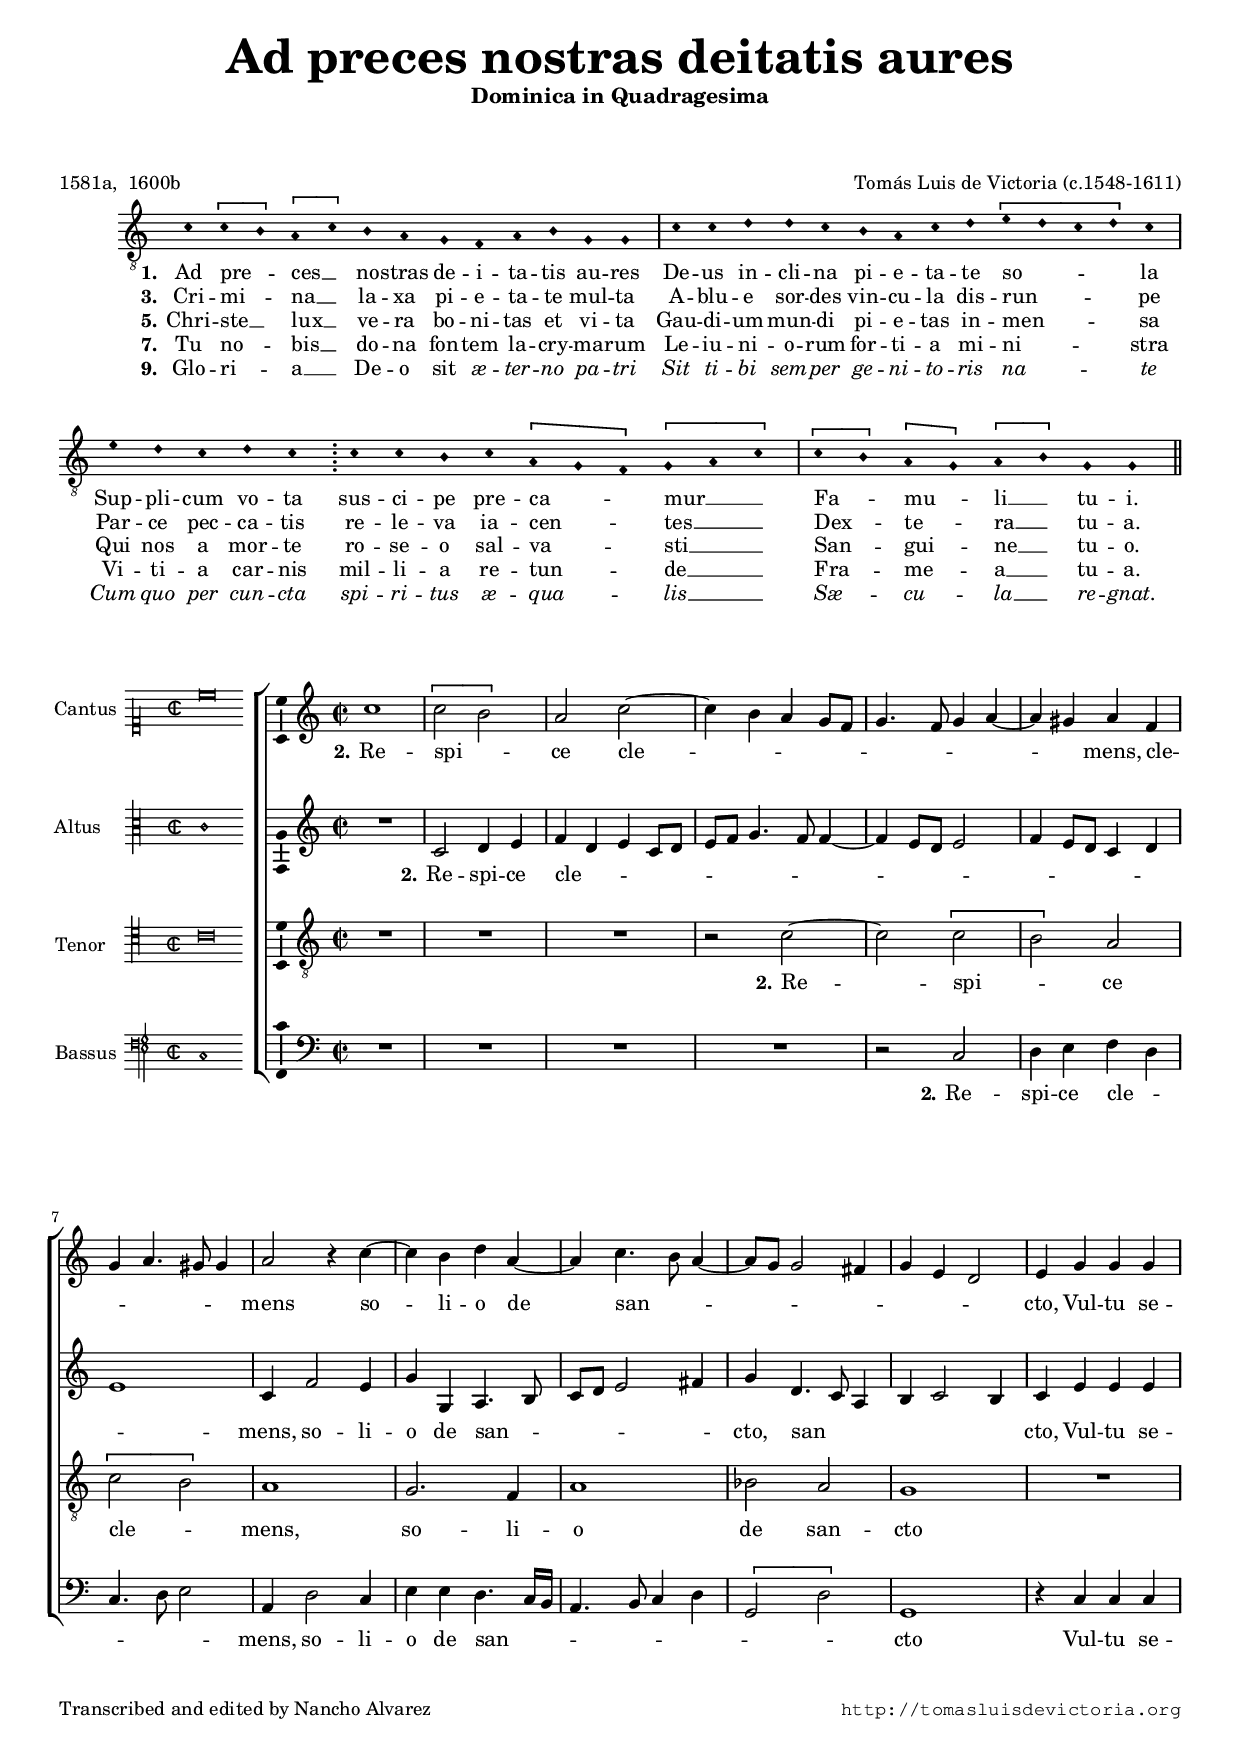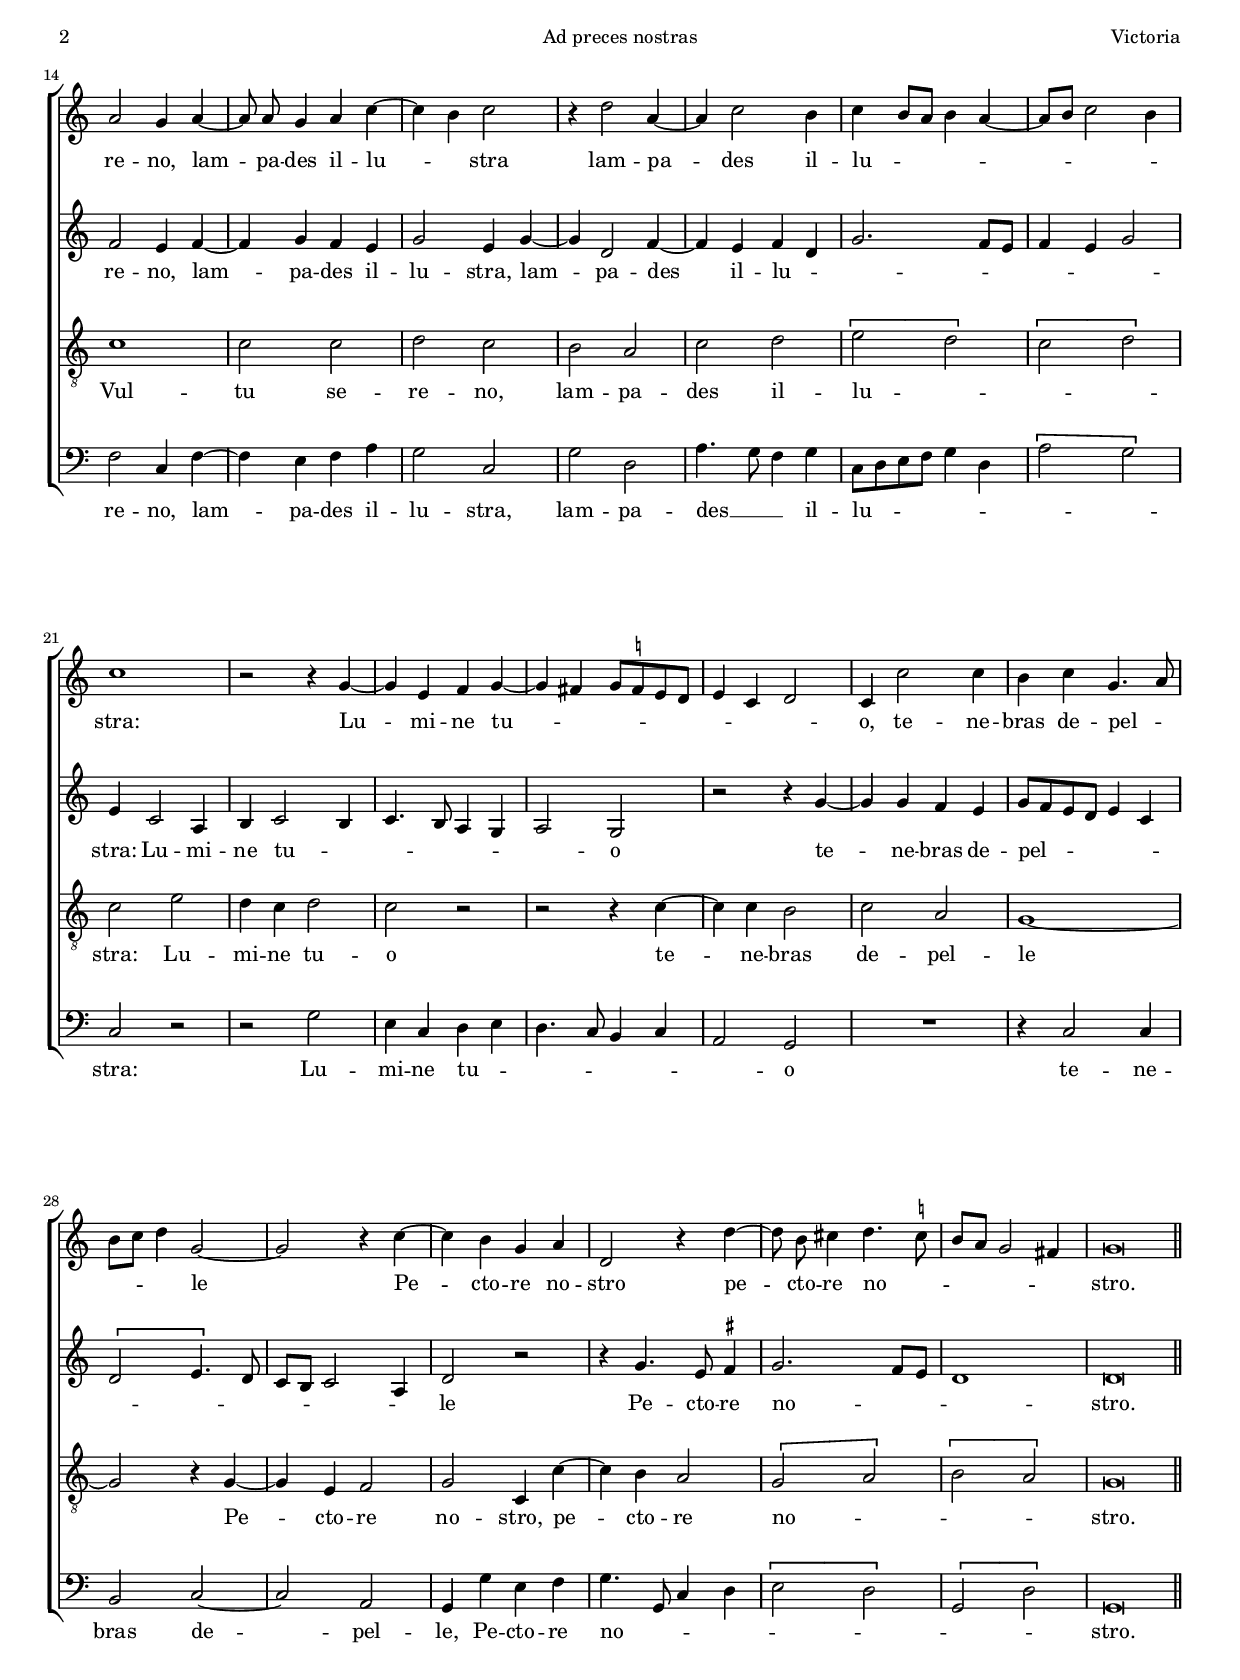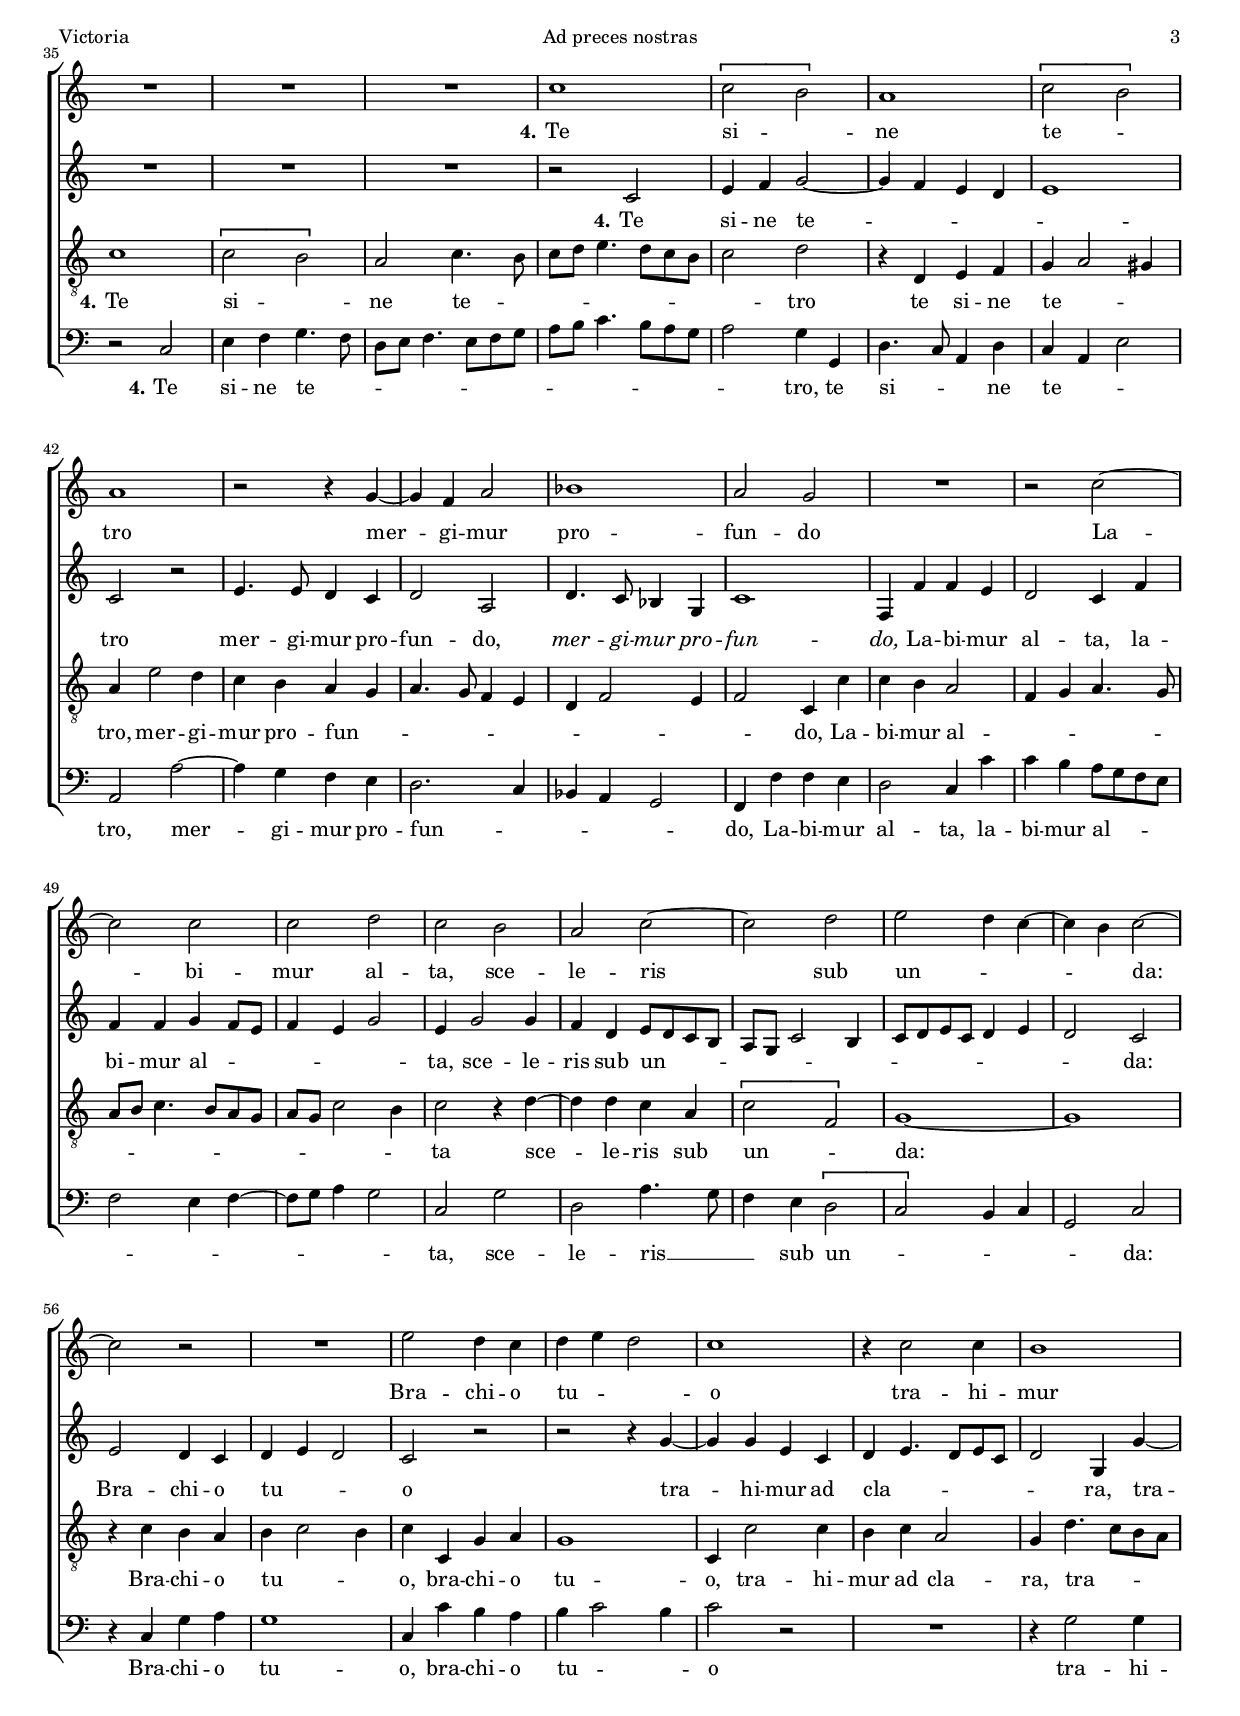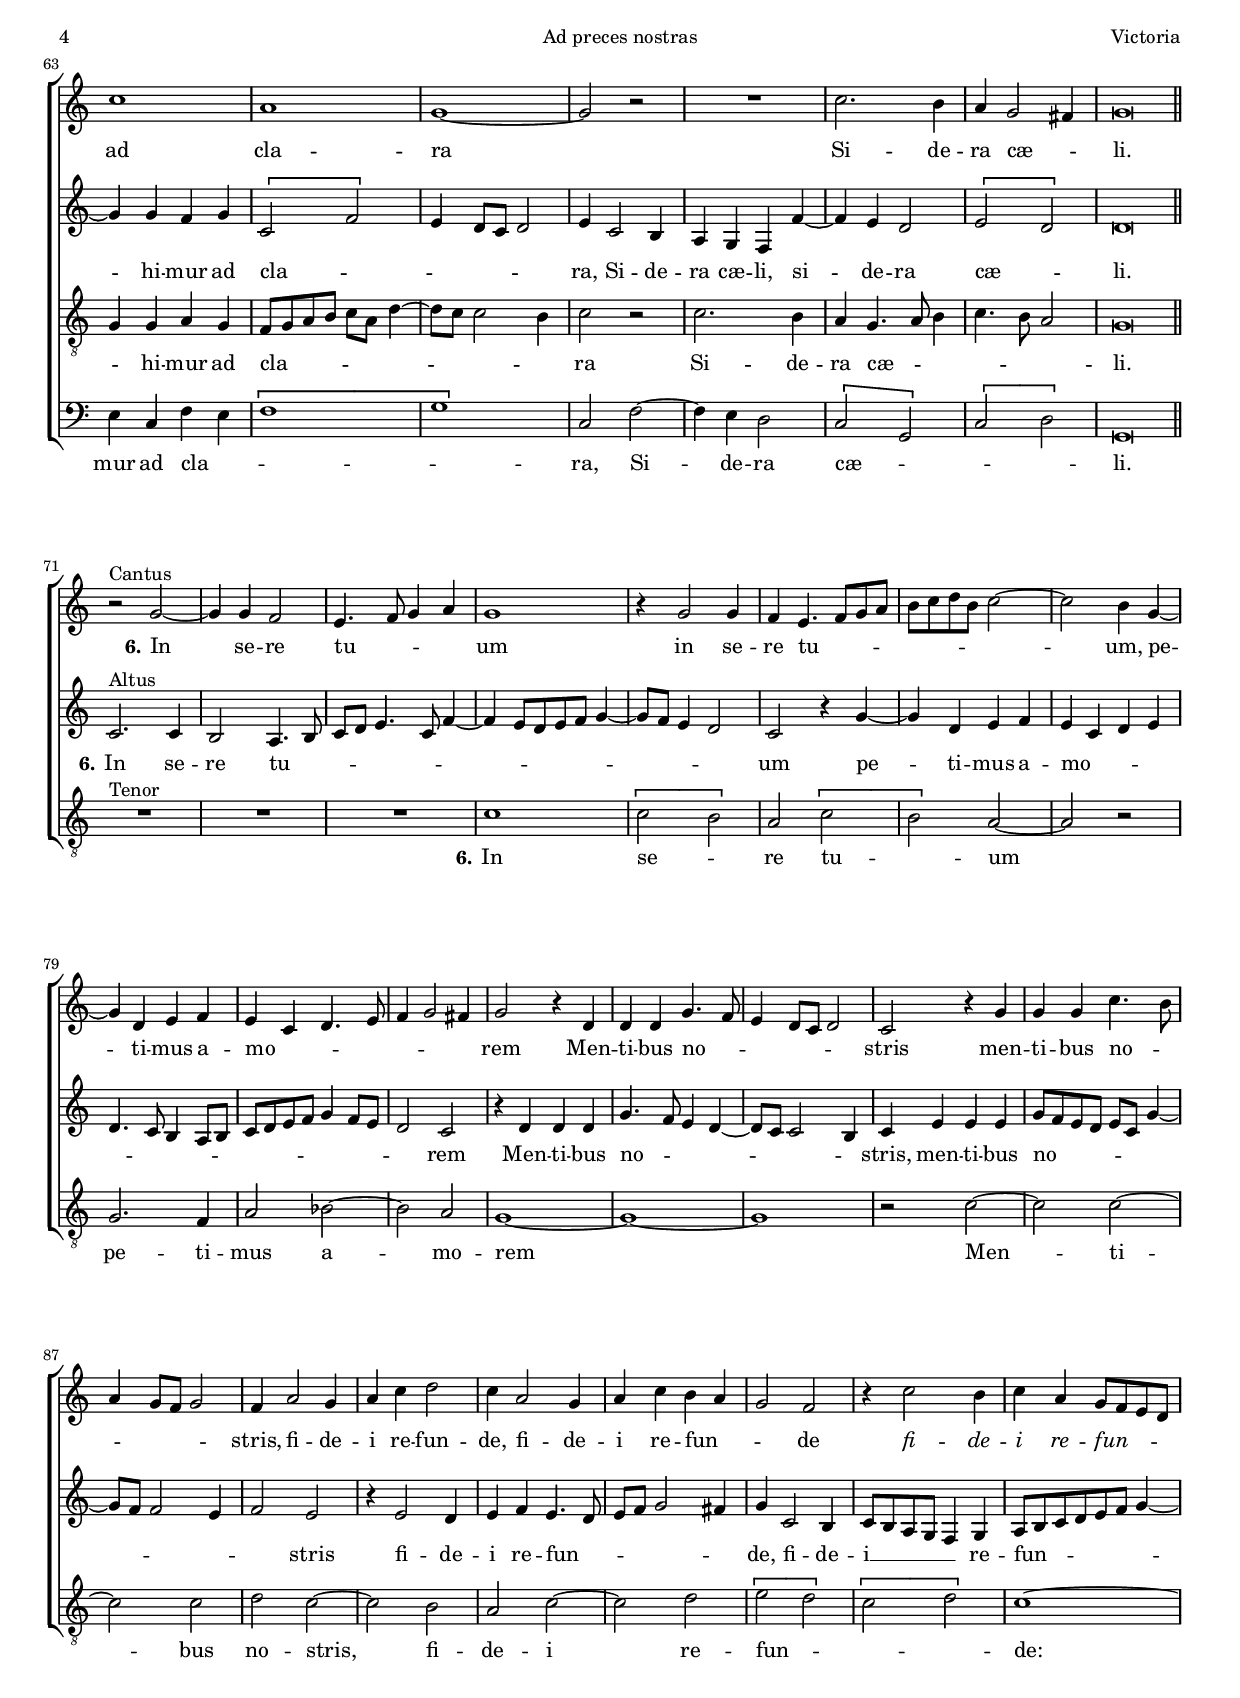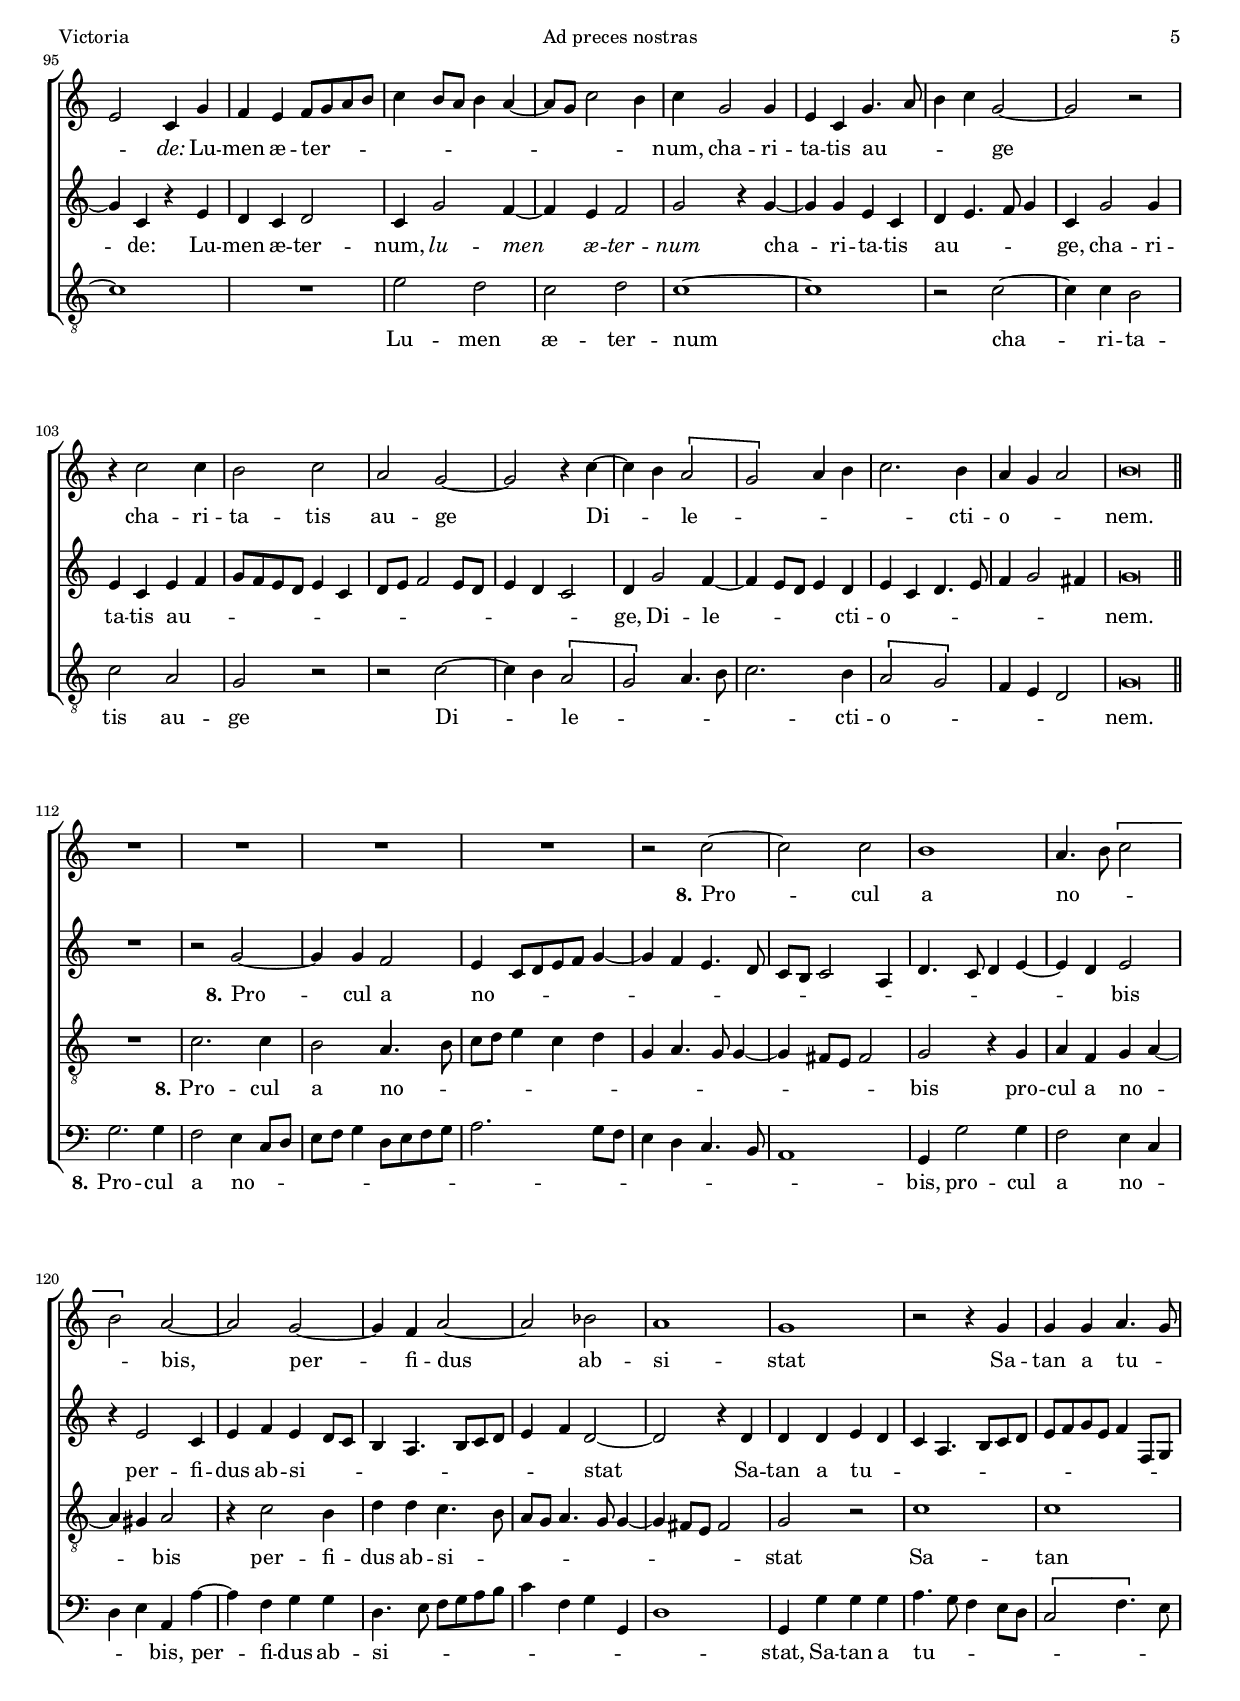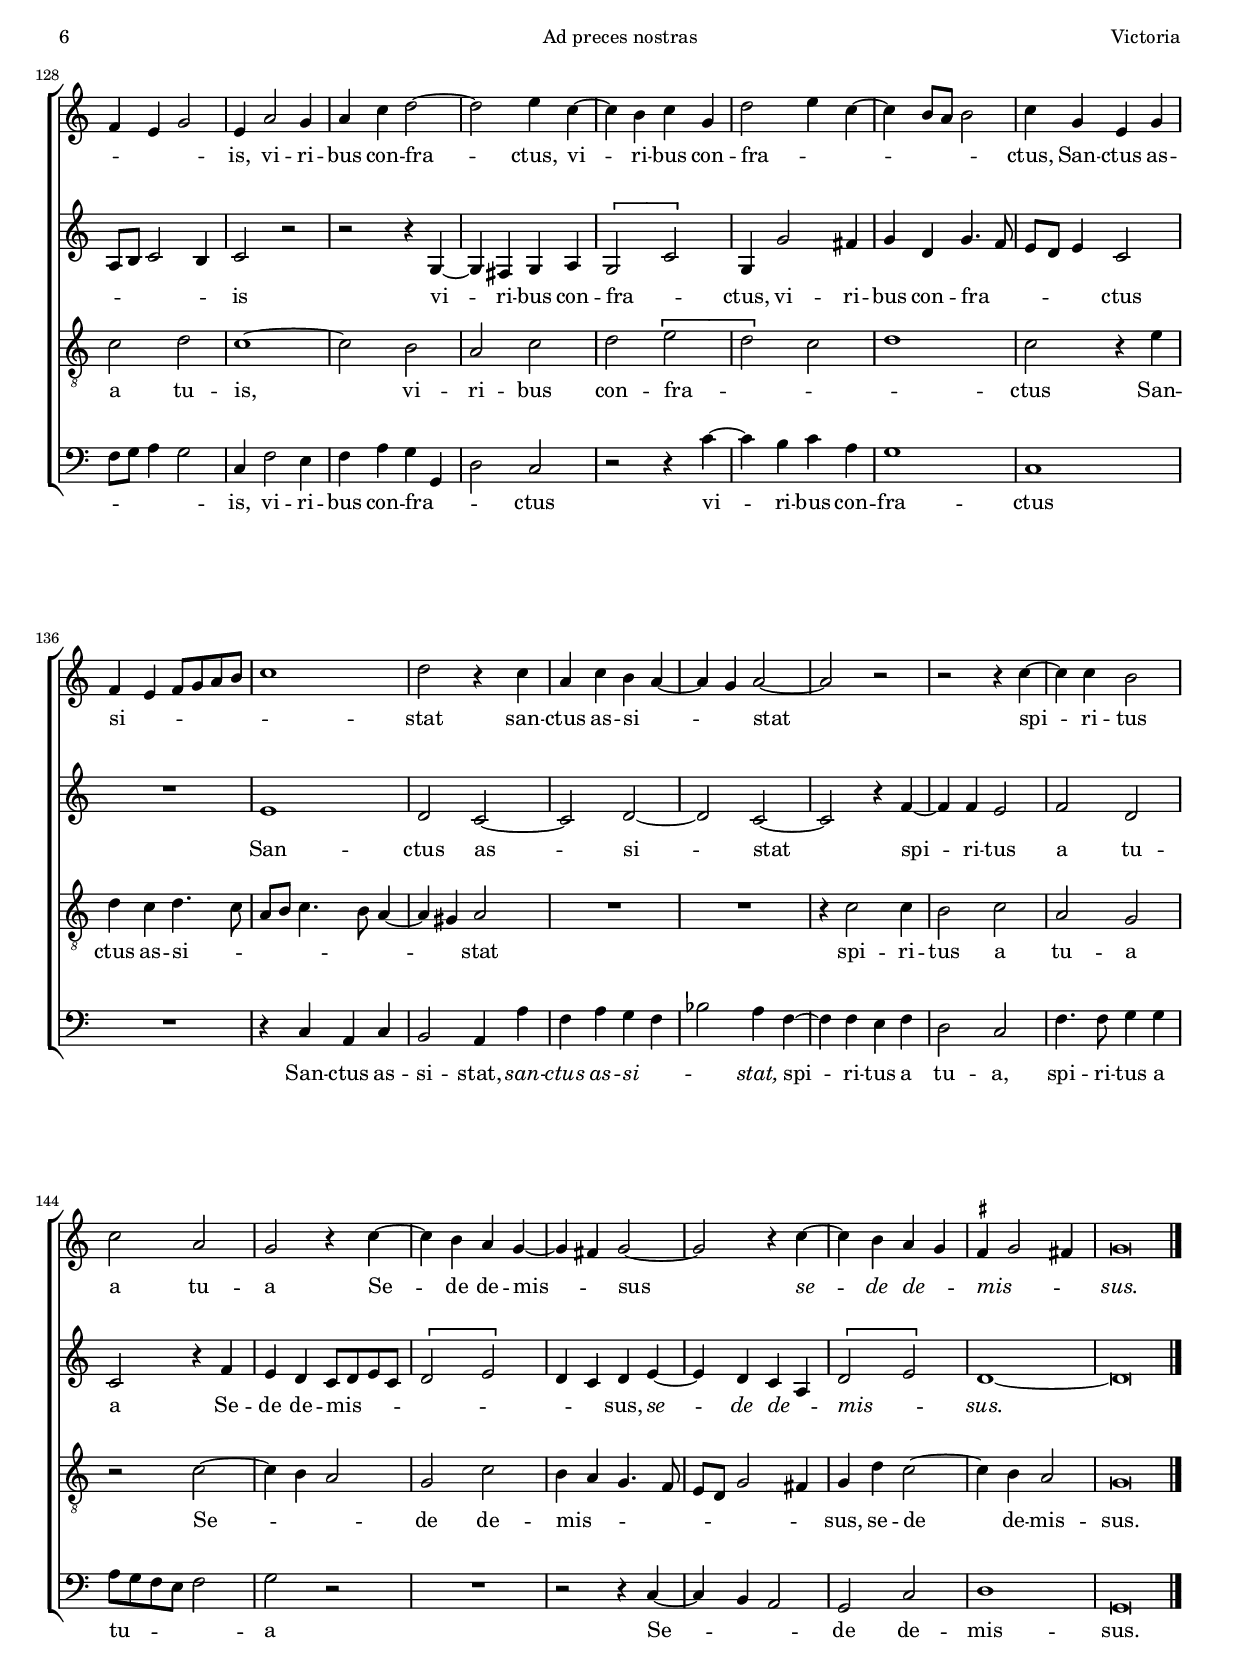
\version "2.18.0"

#(set-default-paper-size "a4")
#(set-global-staff-size 16.5)
#(ly:set-option 'point-and-click #f)
%mobile -s15.5 -i3.2

italicas=\override LyricText.font-shape = #'italic
rectas=\override LyricText.font-shape = #'upright
ss=\once \set suggestAccidentals = ##t
incipitwidth = 20

htitle="Ad preces nostras"
hcomposer="Victoria"

\header {
	title=\markup{\fontsize #4 "Ad preces nostras deitatis aures"}
	subtitle="Dominica in Quadragesima"
	subsubtitle=\markup{\null \vspace #2 }
	composer="Tomás Luis de Victoria (c.1548-1611)"
        pdfauthor=\composer
	%opus="(-)"
	poet="1581a,  1600b"
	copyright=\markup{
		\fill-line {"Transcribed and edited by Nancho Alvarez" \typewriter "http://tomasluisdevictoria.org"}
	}
%	tagline=""
}

\score {\transpose c c {
<<
         \new Voice = "canto" {
                 \override Staff.TimeSignature.stencil = #'()
                 \override Stem.transparent = ##t
                 \set Score.timing = ##f
                 \override NoteHead.style = #'neomensural         
                 \override LigatureBracket.padding = #1
                 \key a \minor \clef "G_8" 
                 c'4 \[c' b\] \[a c'\] b a g f a b g g \bar "|"
                 c' c' d' d' c' b a c' d' \[e' d' c' d'\] c' \bar "|"
                 e' d' c' d' c' \bar ";"
                 c' c' b c' \[a g f\] \[g a c'\] \bar "|"
                 \[c' b\] \[a g\] \[a b\] g g \bar "||"
         }
         \new Lyrics \lyricsto "canto" {
         	 \set stanza = "1."
         	 Ad pre -- _ ces __ _ no -- stras de -- i -- ta -- tis au -- res
         	 De -- us in -- cli -- na pi -- e -- ta -- te so -- _ _ _ la
         	 Sup -- pli -- cum vo -- ta 
         	 sus -- ci -- pe pre -- ca -- _ _ mur __ _ _ 
         	 Fa -- _ mu -- _ li __ _ tu -- i.
         }
         \new Lyrics \lyricsto "canto" {
         	 \set stanza = "3."
         	 Cri -- mi -- _ na __ _ la -- xa pi -- e -- ta -- te mul -- ta
         	 A -- blu -- e sor -- des vin -- cu -- la dis -- run -- _ _ _ pe % sorde
         	 Par -- ce pec -- ca -- tis
         	 re -- le -- va ia -- cen -- _ _ tes __ _ _ 
         	 Dex -- _ te -- _ ra __ _ tu -- a.
         }
         \new Lyrics \lyricsto "canto" {
         	 \set stanza = "5."
         	 Chri -- ste __ _ lux __ _ ve -- ra bo -- ni -- tas et vi -- ta
         	 Gau -- di -- um mun -- di pi -- e -- tas in -- men -- _ _ _ sa
         	 Qui nos a mor -- te
         	 ro -- se -- o sal -- va -- _ _ sti __ _ _ 
         	 San -- _ gui -- _ ne __ _ tu -- o.
         }
         \new Lyrics \lyricsto "canto" {
         	 \set stanza = "7."
         	 Tu no -- _ bis __ _ do -- na fon -- tem la -- cry -- ma -- rum
         	 Le -- iu -- ni -- o -- rum for -- ti -- a mi -- ni -- _ _ _ stra % teiuniorum?
         	 Vi -- ti -- a car -- nis
         	 mil -- li -- a re -- tun -- _ _ de __ _ _ 
         	 Fra -- _ me -- _ a __ _ tu -- a.
         }
         \new Lyrics \lyricsto "canto" {
         	 \set stanza = "9."
         	 Glo -- ri -- _ a __ _ De -- o sit
         	 \italicas
         	 æ -- ter -- no pa -- tri
         	 Sit ti -- bi sem -- per ge -- ni -- to -- ris na -- _ _ _ te
         	 Cum quo per cun -- cta
         	 spi -- ri -- tus æ -- qua -- _ _ lis __ _ _ 
         	 Sæ -- _ cu -- _ la __ _ re -- gnat.
         }
>>
        }%transpose

\layout {
        %line-width=16\cm 
        indent=1.0\cm
        %ragged-right = ##f
}
}

%tablet \pageBreak

%%%%%%%%%%%%%%%%%%%%%%%%%%%%%%%%%%%%%%%%%%%%%%%%%%%%%%%%%%%%%%%%%%%%%%%%%%%%%5

global={\key c \major \time 2/2  \skip 1*34  \bar "||" \break
					\skip 1*36 \bar "||" \break
					\skip 1*41 \bar "||" \break
					\skip 1*40 \bar "|."

}

cantus={
	c''1 |
	\[c''2 b'\] |
	a' c'' ~ |
	c''4 b' a' g'8 f' |
%5
	g'4. f'8 g'4 a' ~ |
	a' gis' a' f' |
	g' a'4. gis'8 gis'4 |
	a'2 r4 c'' ~ |
	c'' b' d'' a' ~ |
%10
	a' c''4. b'8 a'4 ~ |
	a'8 g' g'2 fis'4 |
	g' e' d'2 |
	e'4 g' g' g' |
	a'2 g'4 a' ~ |
%15
	\set Staff.autoBeaming = ##f
	a'8 a' g'4 a' c'' ~ | 
	\set Staff.autoBeaming = ##t
	c'' b' c''2 |
	r4 d''2 a'4 ~ |
	a' c''2 b'4 |
	c'' b'8 a' b'4 a' ~ |
%20
	a'8 b' c''2 b'4 |
	c''1 |
	r2 r4 g' ~ |
	g' e' f' g' ~ | 
	g' fis' g'8 \ss f' e' d' |
%25
	e'4 c' d'2 |
	c'4 c''2 c''4 |
	b' c'' g'4. a'8 |
	b' c'' d''4 g'2 ~ |
	g' r4 c'' ~ |
%30
	c'' b' g' a' |
	d'2 r4 d'' ~ |
	\set Staff.autoBeaming = ##f
	d''8 b' cis''4 d''4. \ss c''8 |
	\set Staff.autoBeaming = ##t
	b' a' g'2 fis'4 |
	g'\breve*1/2 |
%35
	R1*4/4 |
	R1*4/4 |
	R1*4/4 |
	c''1 |
	\[c''2 b'\] |
%40
	a'1 |
	\[c''2 b'\] |
	a'1 |
	r2 r4 g' ~ |
	g' f' a'2 |
%45
	bes'1 |
	a'2 g' |
	R1*4/4 |
	r2 c'' ~ |
	c'' c'' |
%50
	c'' d'' |
	c'' b' |
	a' c'' ~ |
	c'' d'' |
	e'' d''4 c'' ~ |
%55
	c'' b' c''2 ~ |
	c'' r |
	R1*4/4 |
	e''2 d''4 c'' |
	d'' e'' d''2 |
%60
	c''1 |
	r4 c''2 c''4 |
	b'1 |
	c'' |
	a' |
%65
	g' ~ |
	g'2 r |
	R1*4/4 |
	c''2. b'4 |
	a' g'2 fis'4 |
%70
	g'\breve*1/2 |
	s4*0^\markup{"Cantus"}
        r2 g' ~ |
	g'4 g' f'2 |
	e'4. f'8 g'4 a' |
	g'1 |
%75
	r4 g'2 g'4 |
	f' e'4. f'8 g' a' |
	b' c'' d'' b' c''2 ~ |
	c'' b'4 g' ~ |
	g' d' e' f' |
%80
	e' c' d'4. e'8 |
	f'4 g'2 fis'4 |
	g'2 r4 d' |
	d' d' g'4. f'8 |
	e'4 d'8 c' d'2 |
%85
	c' r4 g' |
	g' g' c''4. b'8 |
	a'4 g'8 f' g'2 |
	f'4 a'2 g'4 |
	a' c'' d''2 |
%90
	c''4 a'2 g'4 |
	a' c'' b' a' |
	g'2 f' |
	r4 c''2 b'4 |
	c'' a' g'8 f' e' d' |
%95
	e'2 c'4 g' |
	f' e' f'8 g' a' b' |
	c''4 b'8 a' b'4 a' ~ |
	a'8 g' c''2 b'4 |
	c'' g'2 g'4 |
%100
	e' c' g'4. a'8 |
	b'4 c'' g'2 ~ |
	g' r |
	r4 c''2 c''4 |
	b'2 c'' |
%105
	a' g' ~ |
	g' r4 c'' ~ |
	c'' b' \[a'2 |
	g'\] a'4 b' |
	c''2. b'4 |
%110
	a' g' a'2 |
	b'\breve*1/2 |
	R1*4/4 |
	R1*4/4 |
	R1*4/4 |
%115
	R1*4/4 |
	r2 c'' ~ |
	c'' c'' |
	b'1 |
	a'4. b'8 \[c''2 |
%120
	b'\] a' ~ |
	a' g' ~ |
	g'4 f' a'2 ~ |
	a' bes' |
	a'1 |
%125
	g' |
	r2 r4 g' |
	g' g' a'4. g'8 |
	f'4 e' g'2 |
	e'4 a'2 g'4 |
%130
	a' c'' d''2 ~ |
	d'' e''4 c'' ~ |
	c'' b' c'' g' |
	d''2 e''4 c'' ~ |
	c'' b'8 a' b'2 |
%135
	c''4 g' e' g' |
	f' e' f'8 g' a' b' |
	c''1 |
	d''2 r4 c'' |
	a' c'' b' a' ~ |
%140
	a' g' a'2 ~ |
	a' r |
	r r4 c'' ~ |
	c'' c'' b'2 |
	c'' a' |
%145
	g' r4 c'' ~ |
	c'' b' a' g' ~ |
	g' fis' g'2 ~ |
	g' r4 c'' ~ |
	c'' b' a' g' |
%150
	\ss fis' g'2 fis'!4 | % Victoria pone sostenido solo en el segundo fa 
	g'\breve*1/2
}

altus={
	R1*4/4 |
	c'2 d'4 e' |
	f' d' e' c'8 d' |
	e' f' g'4. f'8 f'4 ~ |
%5
	f' e'8 d' e'2 |
	f'4 e'8 d' c'4 d' |
	e'1 |
	c'4 f'2 e'4 |
	g' g a4. b8 |
%10
	c' d' e'2 fis'4 |
	g' d'4. c'8 a4 |
	b c'2 b4 |
	c' e' e' e' |
	f'2 e'4 f' ~ |
%15
	f' g' f' e' |
	g'2 e'4 g' ~ |
	g' d'2 f'4 ~ |
	f' e' f' d' |
	g'2. f'8 e' |
%20
	f'4 e' g'2 |
	e'4 c'2 a4 |
	b c'2 b4 |
	c'4. b8 a4 g |
	a2 g |
%25
	r r4 g' ~ |
	g' g' f' e' |
	g'8 f' e' d' e'4 c' |
	\[d'2 e'4.\] d'8 |
	c' b c'2 a4 |
%30
	d'2 r |
	r4 g'4. e'8 \ss fis'4 |
	g'2. f'8 e' |
	d'1 |
	d'\breve*1/2 |
%35
	R1*4/4 |
	R1*4/4 |
	R1*4/4 |
	r2 c' |
	e'4 f' g'2 ~ |
%40
	g'4 f' e' d' |
	e'1 |
	c'2 r |
	e'4. e'8 d'4 c' |
	d'2 a |
%45
	d'4. c'8 bes4 g |
	c'1 |
	f4 f' f' e' |
	d'2 c'4 f' |
	f' f' g' f'8 e' |
%50
	f'4 e' g'2 |
	e'4 g'2 g'4 |
	f' d' e'8 d' c' b |
	a g c'2 b4 |
	c'8 d' e' c' d'4 e' |
%55
	d'2 c' |
	e' d'4 c' |
	d' e' d'2 |
	c' r |
	r r4 g' ~ |
%60
	g' g' e' c' |
	d' e'4. d'8 e' c' |
	d'2 g4 g' ~ |
	g' g' f' g' |
	\[c'2 f'\] |
%65
	e'4 d'8 c' d'2 |
	e'4 c'2 b4 |
	a g f f' ~ |
	f' e' d'2 |
	\[e' d'\] |
%70
	d'\breve*1/2 |
	s4*0^\markup{"Altus"}
        c'2. c'4 |
	b2 a4. b8 |
	c' d' e'4. c'8 f'4 ~ |
	f'  e'8[ d' e' f'] g'4 ~ | % no se ve el puntillo en el sol
%75
	g'8 f' e'4 d'2 |
	c' r4 g' ~ |
	g' d' e' f' |
	e' c' d' e' |
	d'4. c'8 b4 a8 b |
%80
	c' d' e' f' g'4 f'8 e' |
	d'2 c' |
	r4 d' d' d' |
	g'4. f'8 e'4 d' ~ |
	d'8 c' c'2 b4 |
%85
	c' e' e' e' |
	g'8 f' e' d' e' c' g'4 ~ |
	g'8 f' f'2 e'4 |
	f'2 e' |
	r4 e'2 d'4 | % pedrell pone e'4 d'2
%90
	e'4 f' e'4. d'8 |
	e' f' g'2 fis'4 |
	g' c'2 b4 |
	c'8 b a g f4 g |
	a8[ b c' d' e' f'] g'4 ~ |
%95
	g' c' r e' |
	d' c' d'2 |
	c'4 g'2 f'4 ~ |
	f' e' f'2 |
	g' r4 g' ~ |
%100
	g' g' e' c' |
	d' e'4. f'8 g'4 |
	c' g'2 g'4 |
	e' c' e' f' |
	g'8 f' e' d' e'4 c' |
%105
	d'8 e' f'2 e'8 d' |
	e'4 d' c'2 |
	d'4 g'2 f'4 ~ |
	f' e'8 d' e'4 d' |
	e' c' d'4. e'8 |
%110
	f'4 g'2 fis'4 |
	g'\breve*1/2 |
	R1*4/4 |
	r2 g' ~ |
	g'4 g' f'2 |
%115
	e'4  c'8[ d' e' f'] g'4 ~ |
	g' f' e'4. d'8 |
	c' b c'2 a4 |
	d'4. c'8 d'4 e' ~ |
	e' d' e'2 |
%120
	r4 e'2 c'4 |
	e' f' e' d'8 c' |
	b4 a4. b8 c' d' |
	e'4 f' d'2 ~ |
	d' r4 d' |
%125
	d' d' e' d' |
	c' a4. b8 c' d' |
	e' f' g' e' f'4 f8 g |
	a b c'2 b4 |
	c'2 r |
%130
	r r4 g ~ |
	g fis g a |
	\[g2 c'\] |
	g4 g'2 fis'4 |
	g' d' g'4. f'8 |
%135
	e' d' e'4 c'2 |
	R1*4/4 |
	e'1 |
	d'2 c' ~ |
	c' d' ~ |
%140
	d' c' ~ |
	c' r4 f' ~ |
	f' f' e'2 |
	f' d' |
	c' r4 f' |
%145
	e' d' c'8 d' e' c' |
	\[d'2 e'\] |
	d'4 c' d' e' ~ |
	e' d' c' a |
	\[d'2 e'\] |
%150
	d'1 ~ |
	d'\breve*1/2
}

tenor={
	R1*4/4 |
	R1*4/4 |
	R1*4/4 |
	r2 c' ~ |
%5
	c' \[c' |
	b\] a |
	\[c' b\] |
	a1 |
	g2. f4 |
%10
	a1 |
	bes2 a |
	g1 |
	R1*4/4 |
	c'1 |
%15
	c'2 c' |
	d' c' |
	b a |
	c' d' |
	\[e' d'\] |
%20
	\[c' d'\] |
	c' e' |
	d'4 c' d'2 |
	c' r |
	r r4 c' ~ |
%25
	c' c' b2 |
	c' a |
	g1 ~ |
	g2 r4 g ~ |
	g e f2 |
%30
	g c4 c' ~ |
	c' b a2 |
	\[g a\] |
	\[b a\] |
	g\breve*1/2 |
%35
	c'1 |
	\[c'2 b\] |
	a c'4. b8 |
	c' d' e'4. d'8 c' b |
	c'2 d' |
%40
	r4 d e f |
	g a2 gis4 |
	a e'2 d'4 |
	c' b a g |
	a4. g8 f4 e |
%45
	d f2 e4 |
	f2 c4 c' |
	c' b a2 |
	f4 g a4. g8 |
	a b c'4. b8 a g |
%50
	a g c'2 b4 |
	c'2 r4 d' ~ |
	d' d' c' a |
	\[c'2 f\] |
	g1 ~ |
%55
	g |
	r4 c' b a |
	b c'2 b4 |
	c' c g a |
	g1 |
%60
	c4 c'2 c'4 |
	b c' a2 |
	g4 d'4. c'8 b a |
	g4 g a g |
	f8 g a b c' a d'4 ~ |
%65
	d'8 c' c'2 b4 |
	c'2 r |
	c'2. b4 |
	a g4. a8 b4 |
	c'4. b8 a2 |
%70
	g\breve*1/2 |
	s4*0^\markup{"Tenor"}
        R1*4/4 |
	R1*4/4 |
	R1*4/4 |
	c'1 |
%75
	\[c'2 b\] |
	a \[c' |
	b\] a ~ |
	a r |
	g2. f4 |
%80
	a2 bes ~ |
	bes a |
	g1 ~ |
	g ~ |
	g |
%85
	r2 c' ~ |
	c' c' ~ |
	c' c' |
	d' c' ~ |
	c' b |
%90
	a c' ~ |
	c' d' |
	\[e' d'\] |
	\[c' d'\] |
	c'1 ~ |
%95
	c' |
	R1*4/4 |
	e'2 d' |
	c' d' |
	c'1 ~ |
%100
	c' |
	r2 c' ~ |
	c'4 c' b2 |
	c' a |
	g r |
%105
	r c' ~ |
	c'4 b \[a2 |
	g\] a4. b8 |
	c'2. b4 |
	\[a2 g\] |
%110
	f4 e d2 |
	g\breve*1/2 |
	R1*4/4 |
	c'2. c'4 |
	b2 a4. b8 |
%115
	c' d' e'4 c' d' |
	g a4. g8 g4 ~ |
	g fis8 e fis2 |
	g r4 g |
	a f g a ~ 
%120
	a gis a2 |
	r4 c'2 b4 |
	d' d' c'4. b8 |
	a g a4. g8 g4 ~ |
	g fis8 e fis2 |
%125
	g r |
	c'1 |
	c' |
	c'2 d' |
	c'1 ~ |
%130
	c'2 b |
	a c' |
	d' \[e' |
	d'\] c' |
	d'1 |
%135
	c'2 r4 e' |
	d' c' d'4. c'8 |
	a b c'4. b8 a4 ~ |
	a gis a2 |
	R1*4/4 |
%140
	R1*4/4 |
	r4 c'2 c'4 |
	b2 c' |
	a g |
	r c' ~ |
%145
	c'4 b a2 |
	g c' |
	b4 a g4. f8 |
	e d g2 fis4 |
	g d' c'2 ~ |
%150
	c'4 b a2 |
	g\breve*1/2 
}

bassus={
	R1*4/4 |
	R1*4/4 |
	R1*4/4 |
	R1*4/4 |
%5
	r2 c |
	d4 e f d |
	c4. d8 e2 |
	a,4 d2 c4 |
	e e d4. c16 b, |
%10
	a,4. b,8 c4 d |
	\[g,2 d\] |
	g,1 |
	r4 c c c |
	f2 c4 f ~ |
%15
	f e f a |
	g2 c |
	g d |
	a4. g8 f4 g |
	c8 d e f g4 d |
%20
	\[a2 g\] |
	c r |
	r g |
	e4 c d e |
	d4. c8 b,4 c |
%25
	a,2 g, |
	R1*4/4 |
	r4 c2 c4 |
	b,2 c ~ |
	c a, |
%30
	g,4 g e f |
	g4. g,8 c4 d |
	\[e2 d\] |
	\[g, d\] |
	g,\breve*1/2 |
%35
	r2 c |
	e4 f g4. f8 |
	d e f4. e8 f g |
	a b c'4. b8 a g |
	a2 g4 g, |
%40
	d4. c8 a,4 d |
	c a, e2 |
	a, a ~ |
	a4 g f e |
	d2. c4 |
%45
	bes, a, g,2 |
	f,4 f f e |
	d2 c4 c' |
	c' b a8 g f e |
	f2 e4 f ~ |
%50
	f8 g a4 g2 |
	c g |
	d a4. g8 |
	f4 e \[d2 |
	c\] b,4 c |
%55
	g,2 c |
	r4 c g a |
	g1 |
	c4 c' b a |
	b c'2 b4 |
%60
	c'2 r |
	R1*4/4 |
	r4 g2 g4 |
	e c f e |
	\[f1 |
%65
	g\] |
	c2 f ~ |
	f4 e d2 |
	\[c g,\] |
	\[c d\] |
%70
	g,\breve*1/2 |
	R1*4/4 |
	R1*4/4 |
	R1*4/4 |
	R1*4/4 |
%75
	R1*4/4 |
	R1*4/4 |
	R1*4/4 |
	R1*4/4 |
	R1*4/4 |
%80
	R1*4/4 |
	R1*4/4 |
	R1*4/4 |
	R1*4/4 |
	R1*4/4 |
%85
	R1*4/4 |
	R1*4/4 |
	R1*4/4 |
	R1*4/4 |
	R1*4/4 |
%90
	R1*4/4 |
	R1*4/4 |
	R1*4/4 |
	R1*4/4 |
	R1*4/4 |
%95
	R1*4/4 |
	R1*4/4 |
	R1*4/4 |
	R1*4/4 |
	R1*4/4 |
%100
	R1*4/4 |
	R1*4/4 |
	R1*4/4 |
	R1*4/4 |
	R1*4/4 |
%105
	R1*4/4 |
	R1*4/4 |
	R1*4/4 |
	R1*4/4 |
	R1*4/4 |
%110
	R1*4/4 |
	R1*4/4 |
	g2. g4 |
	f2 e4 c8 d |
	e f g4 d8 e f g |
%115
	a2. g8 f |
	e4 d c4. b,8 |
	a,1 |
	g,4 g2 g4 |
	f2 e4 c |
%120
	d e a, a ~ |
	a f g g |
	d4. e8 f g a b |
	c'4 f g g, |
	d1 |
%125
	g,4 g g g |
	a4. g8 f4 e8 d |
	\[c2 f4.\] e8 |
	f g a4 g2 |
	c4 f2 e4 |
%130
	f a g g, |
	d2 c |
	r r4 c' ~ |
	c' b c' a |
	g1 |
%135
	c |
	R1*4/4 |
	r4 c a, c |
	b,2 a,4 a |
	f a g f |
%140
	bes2 a4 f ~ |
	f f e f |
	d2 c |
	f4. f8 g4 g |
	a8 g f e f2 |
%145
	g r |
	R1*4/4 |
	r2 r4 c ~ |
	c b, a,2 |
	g, c |
%150
	d1 |
	g,\breve*1/2
}

textocantus=\lyricmode{
\set stanza = "2." 
Re -- spi -- _ ce cle -- _ _ _ _ _ _ _ _ _ _ _ mens,
cle -- _ _ _ _ mens
so -- _ li -- o de _ san -- _ _ _ _ _ _ _ _ _ cto,
Vul -- tu se -- re -- no, lam -- _ pa -- des il -- lu -- _ _ stra
lam -- pa -- _ des il -- lu -- _ _ _ _ _ _ _ _ stra:
Lu -- _ mi -- ne tu -- _ _ _ _ _ _ _ _ _ o,
te -- ne -- bras de -- pel -- _ _ _ _ le _
Pe -- _ cto -- re no -- stro
pe -- _ cto -- re no -- _ _ _ _ _ stro.
\set stanza = "4."
Te si -- _ ne te -- _ tro
mer -- _ gi -- mur pro -- fun -- do
La -- _ bi -- mur al -- ta, sce -- le -- ris _
sub un -- _ _ _ _ da: _
Bra -- chi -- o tu -- _ _ o
tra -- hi -- mur ad cla -- ra _
Si -- de -- ra cæ -- _ li.
\set stanza = "6."
In _ se -- re 
tu -- _ _ _ um
in se -- re tu -- _ _ _ _ _ _ _ _ _ um,
pe -- _ ti -- mus a -- mo -- _ _ _ _ _ _ rem
Men -- ti -- bus no -- _ _ _ _ _ stris
men -- ti -- bus no -- _ _ _ _ _ stris,
fi -- de -- i re -- fun -- de,
fi -- de -- i re -- fun -- _ _ de
\italicas fi -- de -- i re -- fun -- _ _ _ _ de: \rectas
Lu -- men æ -- ter -- _ _ _ _ _ _ _ _ _ _ _ _ num,
cha -- ri -- ta -- tis au -- _ _ _ ge _
cha -- ri -- ta -- tis au -- ge _ 
Di -- _ _ le -- _ _ _ _ cti -- o -- _ _ nem.
\set stanza = "8."
Pro -- _ cul a no -- _ _ _ bis, _
per -- _ fi -- dus _
ab -- si -- stat
Sa -- tan a tu -- _ _ _ _ is,
vi -- ri -- bus con -- fra -- _ ctus,
vi -- _ ri -- bus con -- fra -- _ _ _ _ _ _ ctus, 
San -- ctus as -- si -- _ _ _ _ _ _ stat
san -- ctus as -- si -- _ _ _ stat _
spi -- _ ri -- tus a tu -- a
Se -- _ de de -- mis -- _ _ sus _
\italicas se -- _ de de -- _ mis -- _ _ sus.
}

textoaltus=\lyricmode{
\set stanza = "2."
Re -- spi -- ce cle -- _ _ _ _ _ _ _ _ _ _ _ _ _ _ _ _ _ _ _ mens,
so -- li -- o de san -- _ _ _ _ _ cto, san _ _ _ _ _ cto,
Vul -- tu se -- re -- no, lam -- _ pa -- des il -- lu -- stra,
lam -- _ pa -- des _ il -- lu -- _ _ _ _ _ _ _ stra:
Lu -- mi -- ne tu -- _ _ _ _ _ _ o
te -- _ ne -- bras de -- pel -- _ _ _ _ _ _ _ _ _ _ _ _ le
Pe -- cto -- re no -- _ _ _ stro.
\set stanza = "4."
Te si -- ne te -- _ _ _ _ _ tro
mer -- gi -- mur pro -- fun -- do,
\italicas mer -- gi -- mur pro -- fun -- do, \rectas
La -- bi -- mur al -- ta, 
la -- bi -- mur al -- _ _ _ _ _ ta, sce -- le -- ris sub un -- _ _ _ _ _ _ _ _ _ _ _ _ _ _ da:
Bra -- chi -- o tu -- _ _ o
tra -- _ hi -- mur ad cla -- _ _ _ _ _ ra,
tra -- _ hi -- mur ad cla -- _ _ _ _ _ ra,
Si -- de -- ra cæ -- li,
si -- _ de -- ra cæ -- _ li.
\set stanza = "6."
In se -- re tu -- _ _ _ _ _ _ _ _ _ _ _ _ _ _ _ _ um
pe -- _ ti -- mus a -- mo -- _ _ _ _ _ _ _ _ _ _ _ _ _ _ _ _ rem
Men -- ti -- bus no -- _ _ _ _ _ _ _ stris,
men -- ti -- bus no -- _ _ _ _ _ _ _ _ _ _ _ stris
fi -- de -- i re -- fun -- _ _ _ _ _ de,
fi -- de -- i __ _ _ _ _ 
re -- fun -- _ _ _ _ _ _ _ de:
Lu -- men æ -- ter -- num,
\italicas lu -- men _ æ -- ter -- num \rectas
cha -- _ ri -- ta -- tis au -- _ _ _ ge,
cha -- ri -- ta -- tis au -- _ _ _ _ _ _ _ _ _ _ _ _ _ _ _ ge,
Di -- le -- _ _ _ _ cti -- o -- _ _ _ _ _ _ nem.
\set stanza = "8."
Pro -- _ cul a no -- _ _ _ _ _ _ _ _ _ _ _ _ _ _ _ _ _ _ _ bis
per -- fi -- dus ab -- si -- _ _ _ _ _ _ _ _ _ stat _
Sa -- tan a tu -- _ _ _ _ _ _ _ _ _ _ _ _ _ _ _ _ _ is
vi -- _ ri -- bus con -- fra -- _ ctus,
vi -- ri -- bus con -- fra -- _ _ _ _ ctus
San -- ctus as -- _ si -- _ stat _
spi -- _ ri -- tus a tu -- a
Se -- de de -- mis -- _ _ _ _ _ _ _ sus,
\italicas se -- _ de de -- _ mis -- _ sus.
}

textotenor=\lyricmode{
\set stanza = "2."
Re -- _ spi -- _ ce cle -- _ mens,
so -- li -- o de san -- cto
Vul -- tu se -- re -- no, lam -- pa -- des il -- lu -- _ _ _ stra:
Lu -- mi -- ne tu -- o
te -- _ ne -- bras de -- pel -- le _
Pe -- _ cto -- re no -- stro,
pe -- _ cto -- re no -- _ _ _ stro.
\set stanza = "4."
Te si -- _ ne te -- _ _ _ _ _ _ _ _ tro
te si -- ne te -- _ _ tro,
mer -- gi -- mur pro -- fun -- _ _ _ _ _ _ _ _ _ do,
La -- bi -- mur al -- _ _ _ _ _ _ _ _ _ _ _ _ _ _ ta
sce -- _ le -- ris sub un -- _ da: _
Bra -- chi -- o tu -- _ _ o,
bra -- chi -- o tu -- o,
tra -- hi -- mur ad cla -- ra,
tra -- _ _ _ _ hi -- mur ad
cla -- _ _ _ _ _ _ _ _ _ _ ra
Si -- de -- ra cæ -- _ _ _ _ _ li.
\set stanza = "6."
In se -- _ re tu -- _ um _
pe -- ti -- mus a -- _ mo -- rem _ _ 
Men -- _ ti -- _ bus
no -- stris, _
fi -- de -- i _ re -- fun -- _ _ _ de: _
Lu -- men æ -- ter -- num _
cha -- _ ri -- ta -- tis au -- ge
Di -- _ _ le -- _ _ _ _ cti -- o -- _ _ _ _ nem.
\set stanza = "8."
Pro -- cul a no -- _ _ _ _ _ _ _ _ _ _ _ _ _ _ bis
pro -- cul a no -- _ _ _ bis
per -- fi -- dus 
ab -- si -- _ _ _ _ _ _ _ _ _ _ stat
Sa -- tan a tu -- is, _
vi -- ri -- bus con -- fra -- _ _ _ ctus
San -- ctus as -- si -- _ _ _ _ _ _ _ _ stat
spi -- ri -- tus a tu -- a
Se -- _ _ _ de de -- mis -- _ _ _ _ _ _ _ sus,
se -- de _ de -- mis -- sus.
}

textobassus=\lyricmode{
\set stanza = "2."
Re -- spi -- ce cle -- _ _ _ _ mens, so -- li -- o de san -- _ _ _ _ _ _ _ _ cto
Vul -- tu se -- re -- no, lam -- _ pa -- des il -- lu -- stra,
lam -- pa -- des __ _ _ il -- lu -- _ _ _ _ _ _ _ stra:
Lu -- mi -- ne tu -- _ _ _ _ _ _ o
te -- ne -- bras de -- _ pel -- le,
Pe -- cto -- re no -- _ _ _ _ _ _ _ stro.
\set stanza = "4."
Te si -- ne te -- _ _ _ _ _ _ _ _ _ _ _ _ _ _ tro,
te si -- _ _ ne te -- _ _ tro,
mer -- _ gi -- mur pro -- fun -- _ _ _ _ do,
La -- bi -- mur al -- ta,
la -- bi -- mur al -- _ _ _ _ _ _ _ _ _ _ ta,
sce -- le -- ris __ _ _ 
sub un -- _ _ _ _ da:
Bra -- chi -- o tu -- o,
bra -- chi -- o tu -- _ _ o
tra -- hi -- mur ad cla -- _ _ _ ra,
Si -- _ de -- ra cæ -- _ _ _ li.
\set stanza = "8."
Pro -- cul a no -- _ _ _ _ _ _ _ _ _ _ _ _ _ _ _ _ _ bis,
pro -- cul a no -- _ _ _ bis, per -- _ fi -- dus ab -- si -- _ _ _ _ _ _ _ _ _ _ stat,
Sa -- tan a tu -- _ _ _ _ _ _ _ _ _ _ _ is,
vi -- ri -- bus con -- fra -- _ _ ctus
vi -- _ ri -- bus con -- fra -- ctus
San -- ctus as -- si -- stat,
\italicas san -- ctus as -- si -- _ _ stat, \rectas 
spi -- _ ri -- tus a tu -- a,
spi -- ri -- tus a tu -- _ _ _ _ a
Se -- _ _ _ de de -- mis -- sus.
}


incipitcantus=\markup{
	\score{
		{ 
		\set Staff.instrumentName="Cantus "
		\override NoteHead.style = #'neomensural
		\override Rest.style = #'neomensural
		\override Staff.TimeSignature.style = #'neomensural
		\cadenzaOn 
		\clef "petrucci-c1"
		\key c \major
		\time 2/2
		c''\breve
		} 
	\layout {
		\context {\Voice
			\remove Ligature_bracket_engraver
			\consists Mensural_ligature_engraver
		}
		line-width=\incipitwidth
		indent = 0
	}
	}
}

incipitaltus=\markup{
	\score{
		{ 
		\set Staff.instrumentName="Altus    "
		\override NoteHead.style = #'neomensural 
		\override Rest.style = #'neomensural
		\override Staff.TimeSignature.style = #'neomensural
		\cadenzaOn 
		\clef "petrucci-c3"
		\key c \major
		\time 2/2
		c'1
		} 
	\layout {
		\context {\Voice
			\remove Ligature_bracket_engraver
			\consists Mensural_ligature_engraver
		}
		line-width=\incipitwidth
		indent = 0
	}
	}
}


incipittenor=\markup{
	\score{
		{ 
		\set Staff.instrumentName="Tenor   "
		\override NoteHead.style = #'neomensural 
		\override Rest.style = #'neomensural
		\override Staff.TimeSignature.style = #'neomensural
		\cadenzaOn 
		\clef "petrucci-c4"
		\key c \major
		\time 2/2
		c'\breve
		} 
	\layout {
		\context {\Voice
			\remove Ligature_bracket_engraver
			\consists Mensural_ligature_engraver
		}
		line-width=\incipitwidth
		indent=0
	}
	}
}

incipitbassus=\markup{
	\score{
		{ 
		\set Staff.instrumentName="Bassus "
		\override NoteHead.style = #'neomensural 
		\override Rest.style = #'neomensural
		\override Staff.TimeSignature.style = #'neomensural
		\cadenzaOn 
		\clef "petrucci-f4"
		\key c \major
		\time 2/2
		c1
		} 
	\layout {
		\context {\Voice
			\remove Ligature_bracket_engraver
			\consists Mensural_ligature_engraver
		}
		line-width=\incipitwidth
		indent = 0
	}
	}
}




\score {\transpose c' c'{
\new ChoirStaff<<

	\new Staff <<\global
	\new Voice="v1" {
		\set Staff.instrumentName=\incipitcantus
		\clef "treble"
		\cantus }
	\new Lyrics \lyricsto "v1" {\textocantus }
	>>
	
	\new Staff << \global
	\new Voice="v2" {
		\set Staff.instrumentName=\incipitaltus
		\clef "treble" 
		\altus}
	\new Lyrics \lyricsto "v2" {\textoaltus }
	>>

	
	\new Staff <<\global
	\new Voice="v3" {
		\set Staff.instrumentName=\incipittenor
		\clef "G_8"
		\tenor }
	\new Lyrics \lyricsto "v3" {\textotenor }
	>>
	
	\new Staff <<\global
	\new Voice="v4" {
		\set Staff.instrumentName=\incipitbassus
		\clef "bass" 
		\bassus }
	\new Lyrics \lyricsto "v4" {\textobassus }
	>>
	
>>

	}%transpose

\layout{ 
	\context {\Lyrics 
		\override VerticalAxisGroup.staff-affinity = #UP
		\override VerticalAxisGroup.nonstaff-relatedstaff-spacing =
			#'((basic-distance . 0) (minimum-distance . 0) (padding . 1))
		\override LyricText.font-size = #1.2
		\override LyricHyphen.minimum-distance = #0.5
	}
	\context {\Score 
		tempoHideNote = ##t
		\override BarNumber.padding = #2 
	}
	\context {\Voice 
		melismaBusyProperties = #'()
		%autoBeaming = ##f
	}
	\context {\Staff 
                \RemoveEmptyStaves
                %\override VerticalAxisGroup.remove-first = ##t
		\override VerticalAxisGroup.staff-staff-spacing =
			#'((basic-distance . 11) (minimum-distance . 0) (padding . 1))
		\consists Ambitus_engraver 
		\override LigatureBracket.padding = #1
	}
}

%\midi { \mtempo }

}


\paper{
	evenHeaderMarkup=\markup  \fill-line { \fromproperty #'page:page-number-string \htitle \hcomposer }
	oddHeaderMarkup= \markup  \fill-line { \on-the-fly #not-first-page \hcomposer \on-the-fly #not-first-page \htitle \on-the-fly #not-first-page \fromproperty #'page:page-number-string }
	%system-count=20
	%page-count = 8
	ragged-last-bottom = ##f
	indent=3.5\cm
	system-system-spacing =
	#'((basic-distance . 20) (minimum-distance . 0) (padding . 5))
	top-system-spacing = % header
	#'((basic-distance . 8) (minimum-distance . 0) (padding . 0))
	last-bottom-spacing = % footer
	#'((basic-distance . 12) (minimum-distance . 0) (padding . 0))
        score-system-spacing =
	#'((basic-distance . 25) (minimum-distance . 0) (padding . 5))
	
}
